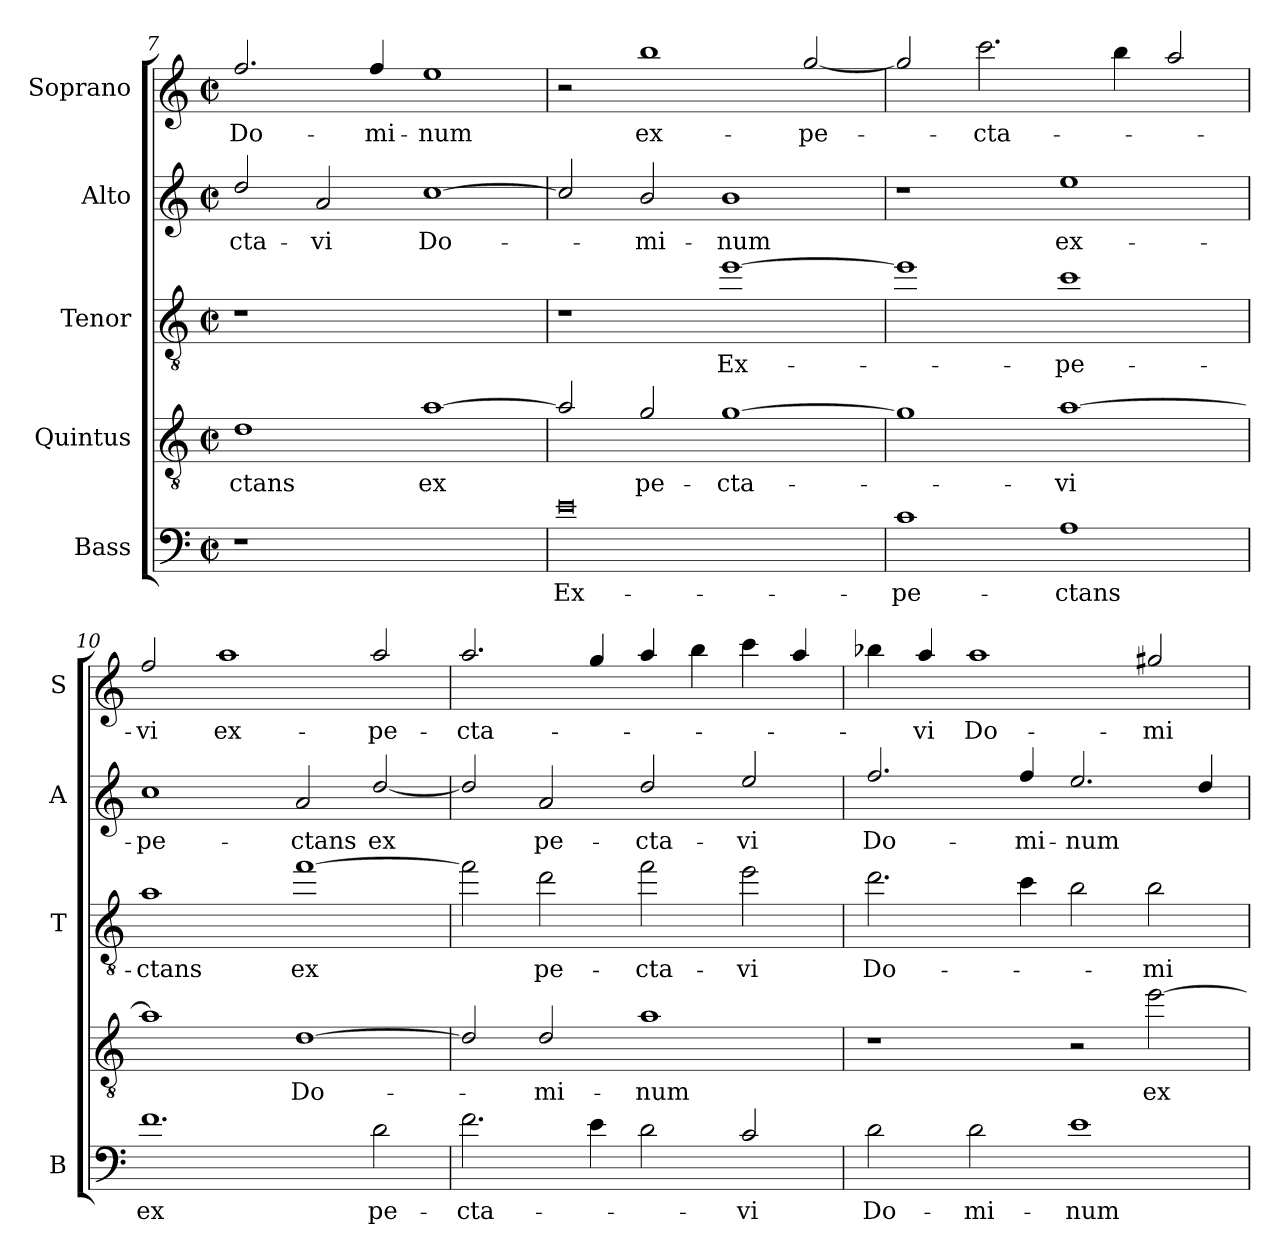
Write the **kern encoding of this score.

**kern	**text	**kern	**text	**kern	**text	**kern	**text	**kern	**text
*part5	*part5	*part4	*part4	*part3	*part3	*part2	*part2	*part1	*part1
*staff5	*staff5	*staff4	*staff4	*staff3	*staff3	*staff2	*staff2	*staff1	*staff1
*I"Bass	*	*I"Quintus	*	*I"Tenor	*	*I"Alto	*	*I"Soprano	*
*I'B	*	*	*	*I'T	*	*I'A	*	*I'S	*
*clefF4	*	*clefGv2	*	*clefGv2	*	*clefG2	*	*clefG2	*
*ITrd7c12	*	*ITrd7c12	*	*ITrd7c12	*	*ITrd7c12	*	*ITrd7c12	*
*k[]	*	*k[]	*	*k[]	*	*k[]	*	*k[]	*
*C:	*	*C:	*	*C:	*	*C:	*	*C:	*
*M2/2	*	*M2/2	*	*M2/2	*	*M2/2	*	*M2/2	*
*met(c|)	*	*met(c|)	*	*met(c|)	*	*met(c|)	*	*met(c|)	*
=7	=7	=7	=7	=7	=7	=7	=7	=7	=7
!	!	!	!LO:LY:b	!	!	!	!LO:LY:b	!	!LO:LY:b
1r	.	1D	-ctans	1r	.	2d/	-cta-	2.f/	Do-
!	!	!	!	!	!	!	!LO:LY:b	!	!
.	.	.	.	.	.	2A/	-vi	.	.
!	!	!	!	!	!	!	!	!	!LO:LY:b
.	.	.	.	.	.	.	.	4f/	-mi-
!	!	!	!LO:LY:b	!	!	!	!LO:LY:b	!	!LO:LY:b
1ryy	.	[1A	ex	1ryy	.	[1c	Do-	1e	-num
=8	=8	=8	=8	=8	=8	=8	=8	=8	=8
!	!LO:LY:b	!	!	!	!	!	!	!	!
0E	Ex-	2A/]	.	1r	.	2c/]	.	2r	.
!	!	!	!LO:LY:b	!	!	!	!LO:LY:b	!	!LO:LY:b
.	.	2G/	pe-	.	.	2B/	-mi-	1b	ex-
!	!	!	!LO:LY:b	!	!LO:LY:b	!	!LO:LY:b	!	!
.	.	[1G	-cta-	[1e	Ex-	1B	-num	.	.
!	!	!	!	!	!	!	!	!	!LO:LY:b
.	.	.	.	.	.	.	.	[2g/	-pe-
=9	=9	=9	=9	=9	=9	=9	=9	=9	=9
!	!LO:LY:b	!	!	!	!	!	!	!	!
1C	-pe-	1G]	.	1e]	.	1r	.	2g/]	.
!	!	!	!	!	!	!	!	!	!LO:LY:b
.	.	.	.	.	.	.	.	2.cc\	-cta-
!	!LO:LY:b	!	!LO:LY:b	!	!LO:LY:b	!	!LO:LY:b	!	!
1AA	-ctans	[1A	-vi	1c	-pe-	1e	ex-	.	.
.	.	.	.	.	.	.	.	4b\	.
.	.	.	.	.	.	.	.	2a/	.
=10	=10	=10	=10	=10	=10	=10	=10	=10	=10
!	!LO:LY:b	!	!	!	!LO:LY:b	!	!LO:LY:b	!	!LO:LY:b
1.F	ex	1A]	.	1A	-ctans	1c	-pe-	2f/	-vi
!	!	!	!	!	!	!	!	!	!LO:LY:b
.	.	.	.	.	.	.	.	1a	ex-
!	!	!	!LO:LY:b	!	!LO:LY:b	!	!LO:LY:b	!	!
.	.	[1D	Do-	[1f	ex	2A/	-ctans	.	.
!	!LO:LY:b	!	!	!	!	!	!LO:LY:b	!	!LO:LY:b
2D\	pe-	.	.	.	.	[2d/	ex	2a/	-pe-
!!LO:PB:g=z
=11	=11	=11	=11	=11	=11	=11	=11	=11	=11
!	!LO:LY:b	!	!	!	!	!	!	!	!LO:LY:b
2.F\	-cta-	2D/]	.	2f\]	.	2d/]	.	2.a/	-cta-
!	!	!	!LO:LY:b	!	!LO:LY:b	!	!LO:LY:b	!	!
.	.	2D/	-mi-	2d\	pe-	2A/	pe-	.	.
4E\	.	.	.	.	.	.	.	4g/	.
!	!	!	!LO:LY:b	!	!LO:LY:b	!	!LO:LY:b	!	!
2D\	.	1A	-num	2f\	-cta-	2d/	-cta-	4a/	.
.	.	.	.	.	.	.	.	4b\	.
!	!LO:LY:b	!	!	!	!LO:LY:b	!	!LO:LY:b	!	!
2C/	-vi	.	.	2e\	-vi	2e/	-vi	4cc\	.
.	.	.	.	.	.	.	.	4a/	.
=12	=12	=12	=12	=12	=12	=12	=12	=12	=12
!	!LO:LY:b	!	!	!	!LO:LY:b	!	!LO:LY:b	!	!
2D\	Do-	1r	.	2.d\	Do-	2.f/	Do-	4b-X\	.
!	!	!	!	!	!	!	!	!	!LO:LY:b
.	.	.	.	.	.	.	.	4a/	-vi
!	!LO:LY:b	!	!	!	!	!	!	!	!LO:LY:b
2D\	-mi-	.	.	.	.	.	.	1a	Do-
!	!	!	!	!	!	!	!LO:LY:b	!	!
.	.	.	.	4c\	.	4f/	-mi-	.	.
!	!LO:LY:b	!	!	!	!	!	!LO:LY:b	!	!
1E	-num	2r	.	2B\	.	2.e/	-num	.	.
!	!	!	!LO:LY:b	!	!LO:LY:b	!	!	!	!LO:LY:b
.	.	[2e\	ex-	2B\	-mi-	.	.	2g#X/	-mi-
.	.	.	.	.	.	4d/	.	.	.
=	=	=	=	=	=	=	=	=	=
*-	*-	*-	*-	*-	*-	*-	*-	*-	*-
